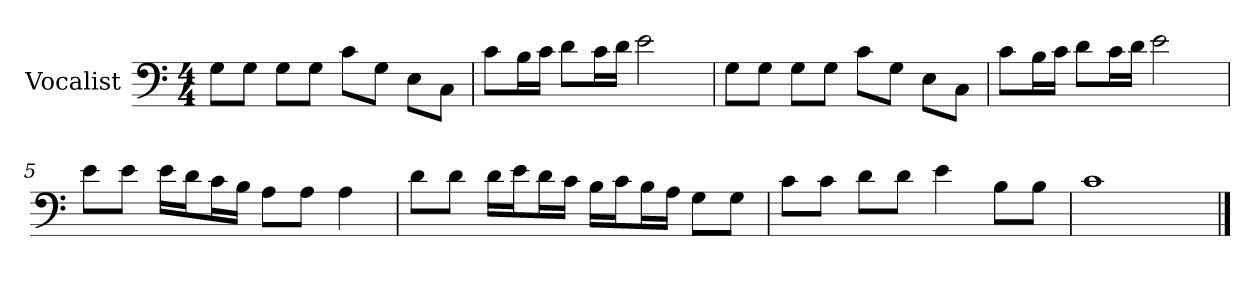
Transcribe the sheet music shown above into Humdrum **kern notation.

**kern
*part1
*staff1
*I"Vocalist
*k[]
*C:
*M4/4
=1
8GL
8GJ
8GL
8GJ
8cL
8GJ
8EL
8CJ
=2
8cL
16BL
16cJJ
8dL
16cL
16dJJ
2e
=3
8GL
8GJ
8GL
8GJ
8cL
8GJ
8EL
8CJ
=4
8cL
16BL
16cJJ
8dL
16cL
16dJJ
2e
=5
8eL
8eJ
16eLL
16dJ
16cL
16BJJ
8AL
8AJ
4A
=6
8dL
8dJ
16dLL
16eJ
16dL
16cJJ
16BLL
16cJ
16BL
16AJJ
8GL
8GJ
=7
8cL
8cJ
8dL
8dJ
4e
8BL
8BJ
=8
1c
==
*-
